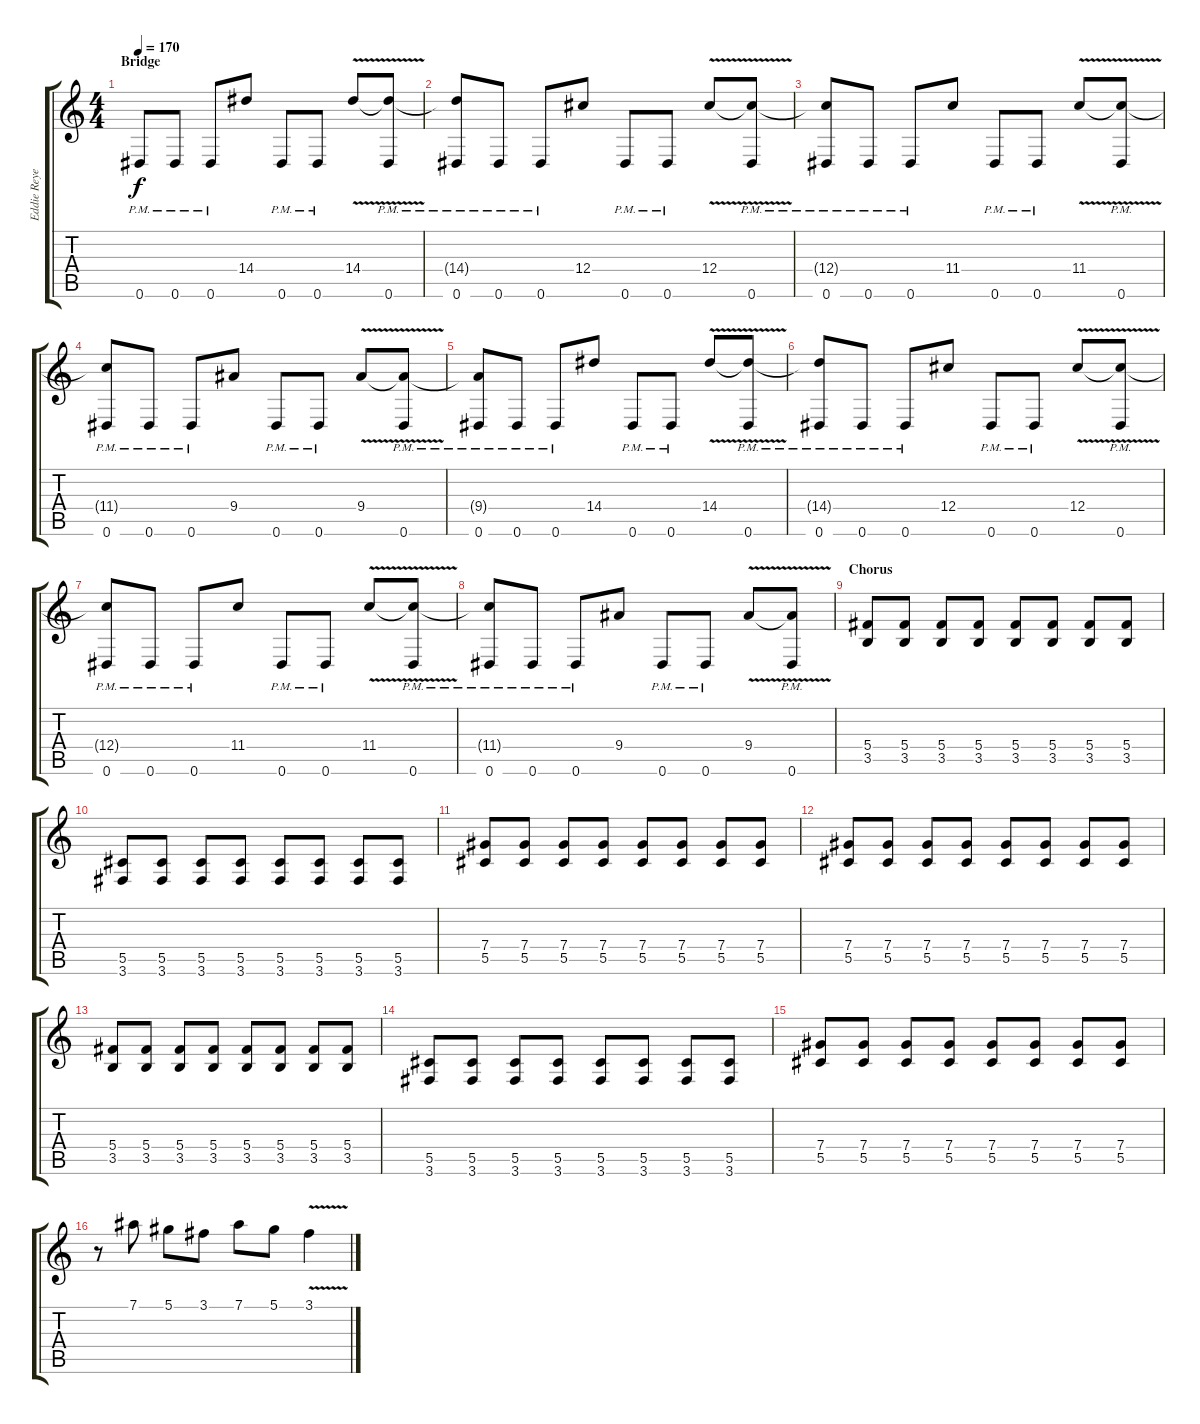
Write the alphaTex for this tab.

\track ("Eddie Reyes - Guitar" "Eddie Reye") {instrument distortionguitar}
\staff {score tabs}
\tuning (Eb4 Bb3 Gb3 Db3 Ab2 Eb2) {hide}
\ts (4 4)
\section ("" "Bridge")
\tempo 170
\clef g2
\ks c
0.6{pm}.8{dy f} 0.6{pm}.8 0.6{pm}.8 14.4.8 0.6{pm}.8 0.6{pm}.8 14.4{v}.8 (14.4{t} 0.6{pm}).8 |
(14.4{t} 0.6{pm}).8 0.6{pm}.8 0.6{pm}.8 12.4.8 0.6{pm}.8 0.6{pm}.8 12.4{v}.8 (12.4{t} 0.6{pm}).8 |
(12.4{t} 0.6{pm}).8 0.6{pm}.8 0.6{pm}.8 11.4.8 0.6{pm}.8 0.6{pm}.8 11.4{v}.8 (11.4{t} 0.6{pm}).8 |
(11.4{t} 0.6{pm}).8 0.6{pm}.8 0.6{pm}.8 9.4.8 0.6{pm}.8 0.6{pm}.8 9.4{v}.8 (9.4{t} 0.6{pm}).8 |
(9.4{t} 0.6{pm}).8 0.6{pm}.8 0.6{pm}.8 14.4.8 0.6{pm}.8 0.6{pm}.8 14.4{v}.8 (14.4{t} 0.6{pm}).8 |
(14.4{t} 0.6{pm}).8 0.6{pm}.8 0.6{pm}.8 12.4.8 0.6{pm}.8 0.6{pm}.8 12.4{v}.8 (12.4{t} 0.6{pm}).8 |
(12.4{t} 0.6{pm}).8 0.6{pm}.8 0.6{pm}.8 11.4.8 0.6{pm}.8 0.6{pm}.8 11.4{v}.8 (11.4{t} 0.6{pm}).8 |
(11.4{t} 0.6{pm}).8 0.6{pm}.8 0.6{pm}.8 9.4.8 0.6{pm}.8 0.6{pm}.8 9.4{v}.8 (9.4{t} 0.6{pm}).8 |
\section ("" "Chorus")
(5.4 3.5).8 (5.4 3.5).8 (5.4 3.5).8 (5.4 3.5).8 (5.4 3.5).8 (5.4 3.5).8 (5.4 3.5).8 (5.4 3.5).8 |
(5.5 3.6).8 (5.5 3.6).8 (5.5 3.6).8 (5.5 3.6).8 (5.5 3.6).8 (5.5 3.6).8 (5.5 3.6).8 (5.5 3.6).8 |
(7.4 5.5).8 (7.4 5.5).8 (7.4 5.5).8 (7.4 5.5).8 (7.4 5.5).8 (7.4 5.5).8 (7.4 5.5).8 (7.4 5.5).8 |
(7.4 5.5).8 (7.4 5.5).8 (7.4 5.5).8 (7.4 5.5).8 (7.4 5.5).8 (7.4 5.5).8 (7.4 5.5).8 (7.4 5.5).8 |
(5.4 3.5).8 (5.4 3.5).8 (5.4 3.5).8 (5.4 3.5).8 (5.4 3.5).8 (5.4 3.5).8 (5.4 3.5).8 (5.4 3.5).8 |
(5.5 3.6).8 (5.5 3.6).8 (5.5 3.6).8 (5.5 3.6).8 (5.5 3.6).8 (5.5 3.6).8 (5.5 3.6).8 (5.5 3.6).8 |
(7.4 5.5).8 (7.4 5.5).8 (7.4 5.5).8 (7.4 5.5).8 (7.4 5.5).8 (7.4 5.5).8 (7.4 5.5).8 (7.4 5.5).8 |
r.8 7.1.8 5.1.8 3.1.8 7.1.8 5.1.8 3.1{v}.4
